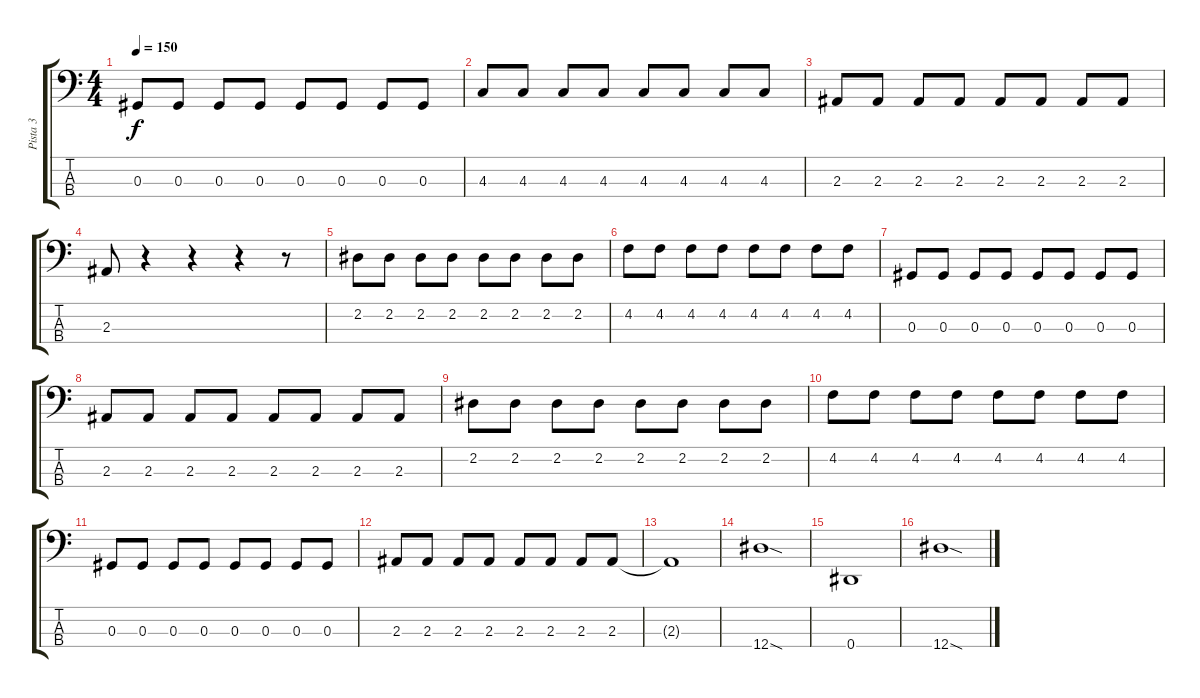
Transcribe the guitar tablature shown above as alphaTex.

\track ("Pista 3" "Pista 3") {instrument electricbasspick}
\staff {score tabs}
\tuning (Gb2 Db2 Ab1 Eb1) {hide}
\ts (4 4)
\tempo 150
\clef f4
\ks c
0.3.8{dy f} 0.3.8 0.3.8 0.3.8 0.3.8 0.3.8 0.3.8 0.3.8 |
4.3.8 4.3.8 4.3.8 4.3.8 4.3.8 4.3.8 4.3.8 4.3.8 |
2.3.8 2.3.8 2.3.8 2.3.8 2.3.8 2.3.8 2.3.8 2.3.8 |
2.3.8 r.4 r.4 r.4 r.8 |
2.2.8 2.2.8 2.2.8 2.2.8 2.2.8 2.2.8 2.2.8 2.2.8 |
4.2.8 4.2.8 4.2.8 4.2.8 4.2.8 4.2.8 4.2.8 4.2.8 |
0.3.8 0.3.8 0.3.8 0.3.8 0.3.8 0.3.8 0.3.8 0.3.8 |
2.3.8 2.3.8 2.3.8 2.3.8 2.3.8 2.3.8 2.3.8 2.3.8 |
2.2.8 2.2.8 2.2.8 2.2.8 2.2.8 2.2.8 2.2.8 2.2.8 |
4.2.8 4.2.8 4.2.8 4.2.8 4.2.8 4.2.8 4.2.8 4.2.8 |
0.3.8 0.3.8 0.3.8 0.3.8 0.3.8 0.3.8 0.3.8 0.3.8 |
2.3.8 2.3.8 2.3.8 2.3.8 2.3.8 2.3.8 2.3.8 2.3.8 |
2.3{t}.1 |
12.4{sod}.1 |
0.4.1 |
12.4{sod}.1
